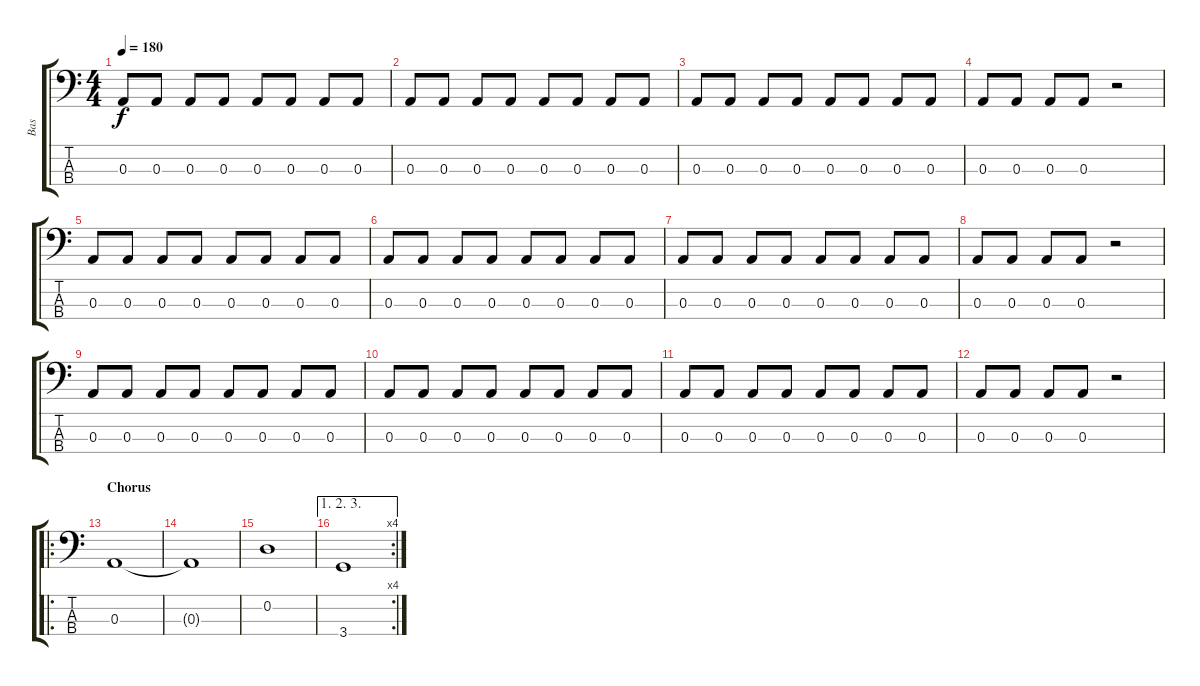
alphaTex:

\track ("Bas" "Bas") {instrument electricbassfinger}
\staff {score tabs}
\tuning (G2 D2 A1 E1) {hide}
\ts (4 4)
\tempo 180
\clef f4
\ks c
0.3.8{dy f} 0.3.8 0.3.8 0.3.8 0.3.8 0.3.8 0.3.8 0.3.8 |
0.3.8 0.3.8 0.3.8 0.3.8 0.3.8 0.3.8 0.3.8 0.3.8 |
0.3.8 0.3.8 0.3.8 0.3.8 0.3.8 0.3.8 0.3.8 0.3.8 |
0.3.8 0.3.8 0.3.8 0.3.8 r.2 |
0.3.8 0.3.8 0.3.8 0.3.8 0.3.8 0.3.8 0.3.8 0.3.8 |
0.3.8 0.3.8 0.3.8 0.3.8 0.3.8 0.3.8 0.3.8 0.3.8 |
0.3.8 0.3.8 0.3.8 0.3.8 0.3.8 0.3.8 0.3.8 0.3.8 |
0.3.8 0.3.8 0.3.8 0.3.8 r.2 |
0.3.8 0.3.8 0.3.8 0.3.8 0.3.8 0.3.8 0.3.8 0.3.8 |
0.3.8 0.3.8 0.3.8 0.3.8 0.3.8 0.3.8 0.3.8 0.3.8 |
0.3.8 0.3.8 0.3.8 0.3.8 0.3.8 0.3.8 0.3.8 0.3.8 |
0.3.8 0.3.8 0.3.8 0.3.8 r.2 |
\ro
\section ("" "Chorus")
0.3.1 |
0.3{t}.1 |
0.2.1 |
\ae (1 2 3)
\rc 4
3.4.1
